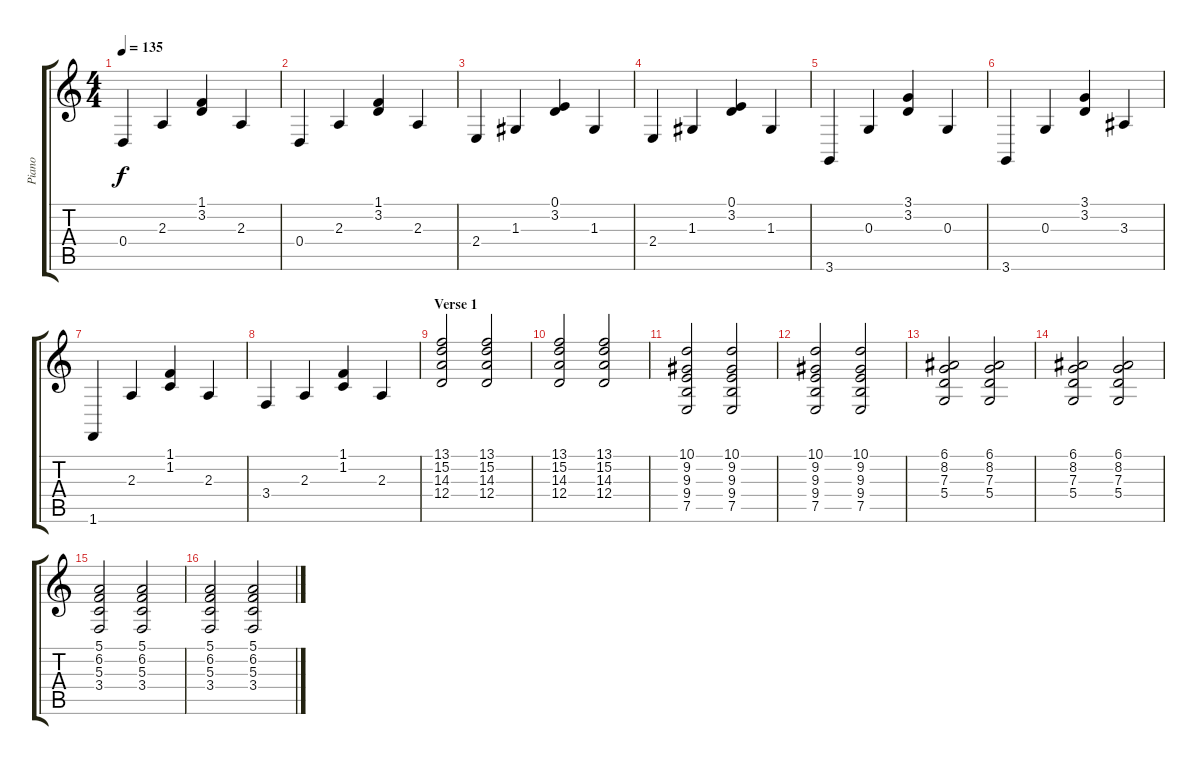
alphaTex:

\track ("Piano" "Piano") {instrument acousticgrandpiano}
\staff {score tabs}
\tuning (E4 B3 G3 D3 A2 E2) {hide}
\ts (4 4)
\tempo 135
\clef g2
\ks c
0.4.4{dy f} 2.3.4 (1.1 3.2).4 2.3.4 |
0.4.4 2.3.4 (1.1 3.2).4 2.3.4 |
2.4.4 1.3.4 (0.1 3.2).4 1.3.4 |
2.4.4 1.3.4 (0.1 3.2).4 1.3.4 |
3.6.4 0.3.4 (3.1 3.2).4 0.3.4 |
3.6.4 0.3.4 (3.1 3.2).4 3.3.4 |
1.6.4 2.3.4 (1.1 1.2).4 2.3.4 |
3.4.4 2.3.4 (1.1 1.2).4 2.3.4 |
\section ("" "Verse 1")
(13.1 15.2 14.3 12.4).2{volume 8} (13.1 15.2 14.3 12.4).2 |
(13.1 15.2 14.3 12.4).2 (13.1 15.2 14.3 12.4).2 |
(10.1 9.2 9.3 9.4 7.5).2 (10.1 9.2 9.3 9.4 7.5).2 |
(10.1 9.2 9.3 9.4 7.5).2 (10.1 9.2 9.3 9.4 7.5).2 |
(6.1 8.2 7.3 5.4).2 (6.1 8.2 7.3 5.4).2 |
(6.1 8.2 7.3 5.4).2 (6.1 8.2 7.3 5.4).2 |
(5.1 6.2 5.3 3.4).2 (5.1 6.2 5.3 3.4).2 |
(5.1 6.2 5.3 3.4).2 (5.1 6.2 5.3 3.4).2
